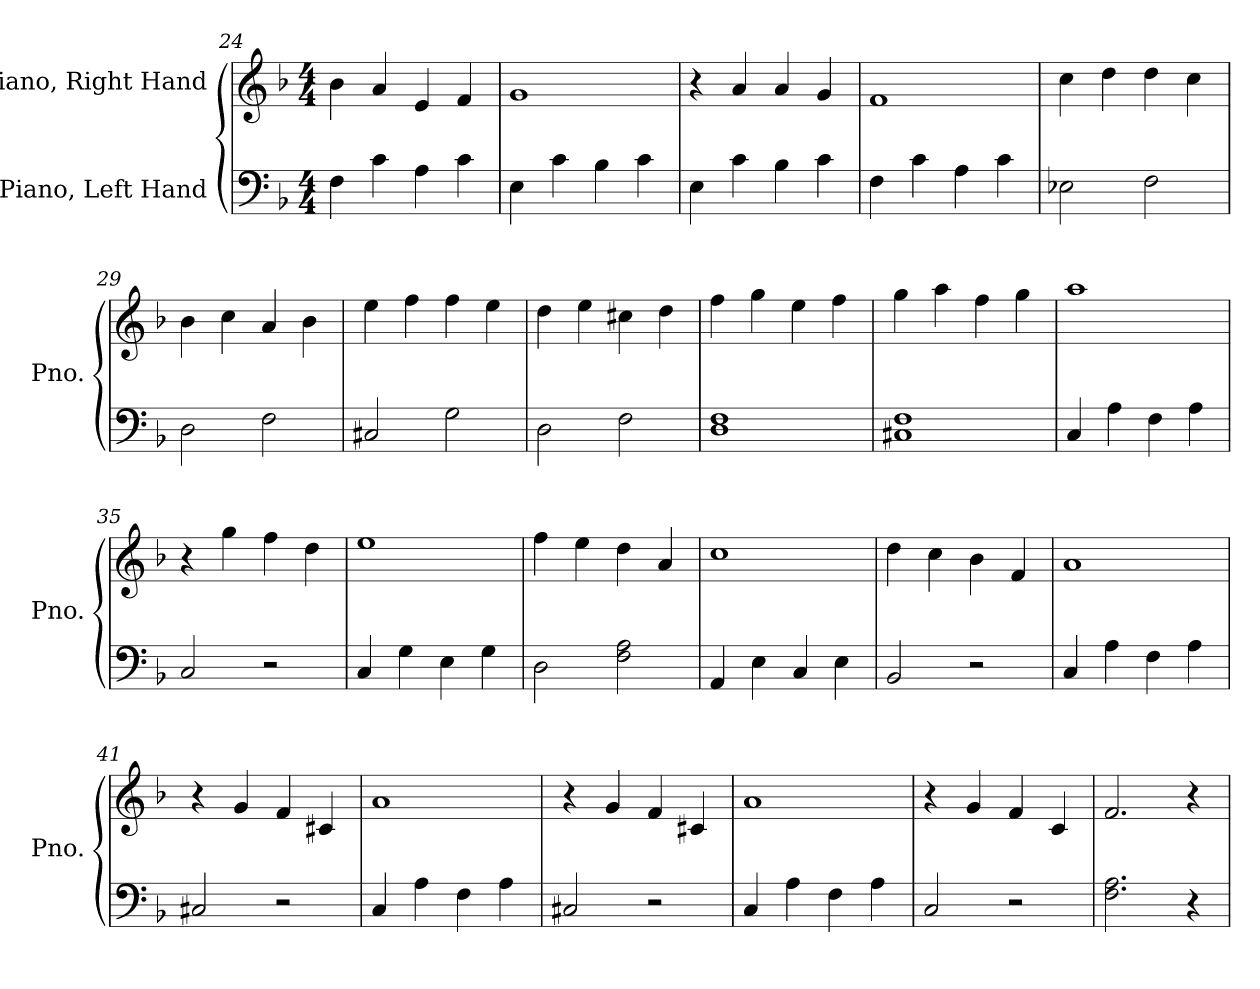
**kern	**kern
*part2	*part1
*staff2	*staff1
*I"Piano, Left Hand	*I"Piano, Right Hand
*I'Pno.	*I'Pno.
!!LO:LB:g=z
*clefF4	*clefG2
*k[b-]	*k[b-]
*M4/4	*M4/4
=24	=24
4F\	4b-\
4c\	4a/
4A\	4e/
4c\	4f/
=25	=25
4E\	1g
4c\	.
4B-\	.
4c\	.
=26	=26
4E\	4r
4c\	4a/
4B-\	4a/
4c\	4g/
=27	=27
4F\	1f
4c\	.
4A\	.
4c\	.
=28	=28
2E-X\	4cc\
.	4dd\
2F\	4dd\
.	4cc\
=29	=29
2D\	4b-\
.	4cc\
2F\	4a/
.	4b-\
=30	=30
2C#X/	4ee\
.	4ff\
2G\	4ff\
.	4ee\
=31	=31
2D\	4dd\
.	4ee\
2F\	4cc#X\
.	4dd\
!!LO:LB:g=z
=32	=32
1D 1F	4ff\
.	4gg\
.	4ee\
.	4ff\
=33	=33
1C#X 1F	4gg\
.	4aa\
.	4ff\
.	4gg\
=34	=34
4C/	1aa
4A\	.
4F\	.
4A\	.
=35	=35
2C/	4r
.	4gg\
2r	4ff\
.	4dd\
=36	=36
4C/	1ee
4G\	.
4E\	.
4G\	.
=37	=37
2D\	4ff\
.	4ee\
2F\ 2A\	4dd\
.	4a/
=38	=38
4AA/	1cc
4E\	.
4C/	.
4E\	.
=39	=39
2BB-/	4dd\
.	4cc\
2r	4b-\
.	4f/
!!LO:LB:g=z
=40	=40
4C/	1a
4A\	.
4F\	.
4A\	.
=41	=41
2C#X/	4r
.	4g/
2r	4f/
.	4c#X/
=42	=42
4C/	1a
4A\	.
4F\	.
4A\	.
=43	=43
2C#X/	4r
.	4g/
2r	4f/
.	4c#X/
=44	=44
4C/	1a
4A\	.
4F\	.
4A\	.
=45	=45
2C/	4r
.	4g/
2r	4f/
.	4c/
=46	=46
2.F\ 2.A\	2.f/
4r	4r
=	=
*-	*-
